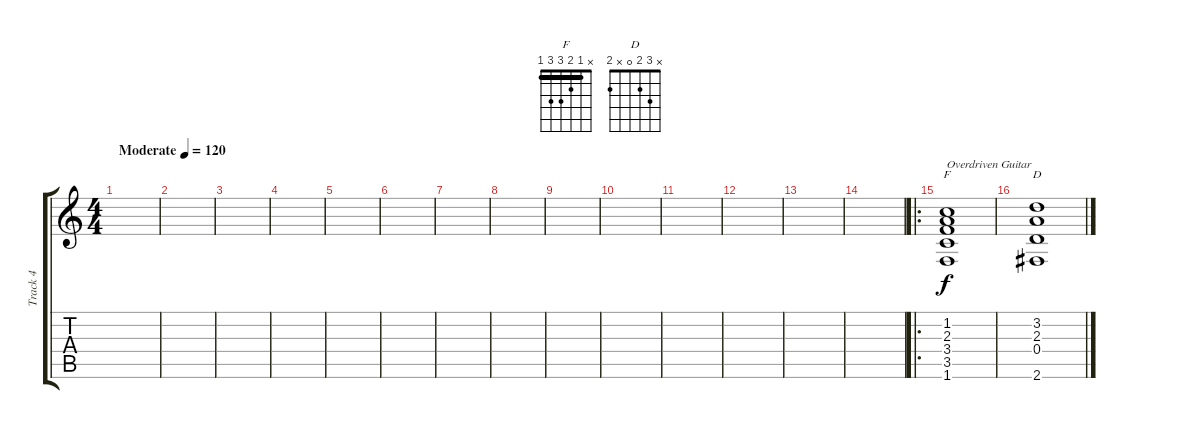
\track ("Track 4" "Track 4") {instrument overdrivenguitar}
\staff {score tabs}
\tuning (E4 B3 G3 D3 A2 E2) {hide}
\chord ("F" x 1 2 3 3 1) {barre 1}
\chord ("D" x 3 2 0 x 2)
\ts (4 4)
\tempo (120 "Moderate")
\clef g2
\ks c
|
|
|
|
|
|
|
|
|
|
|
|
|
|
\ro
(1.2 2.3 3.4 3.5 1.6).1{ch "F" txt "Overdriven Guitar" instrument overdrivenguitar} |
(3.2 2.3 0.4 2.6).1{ch "D" instrument overdrivenguitar}
